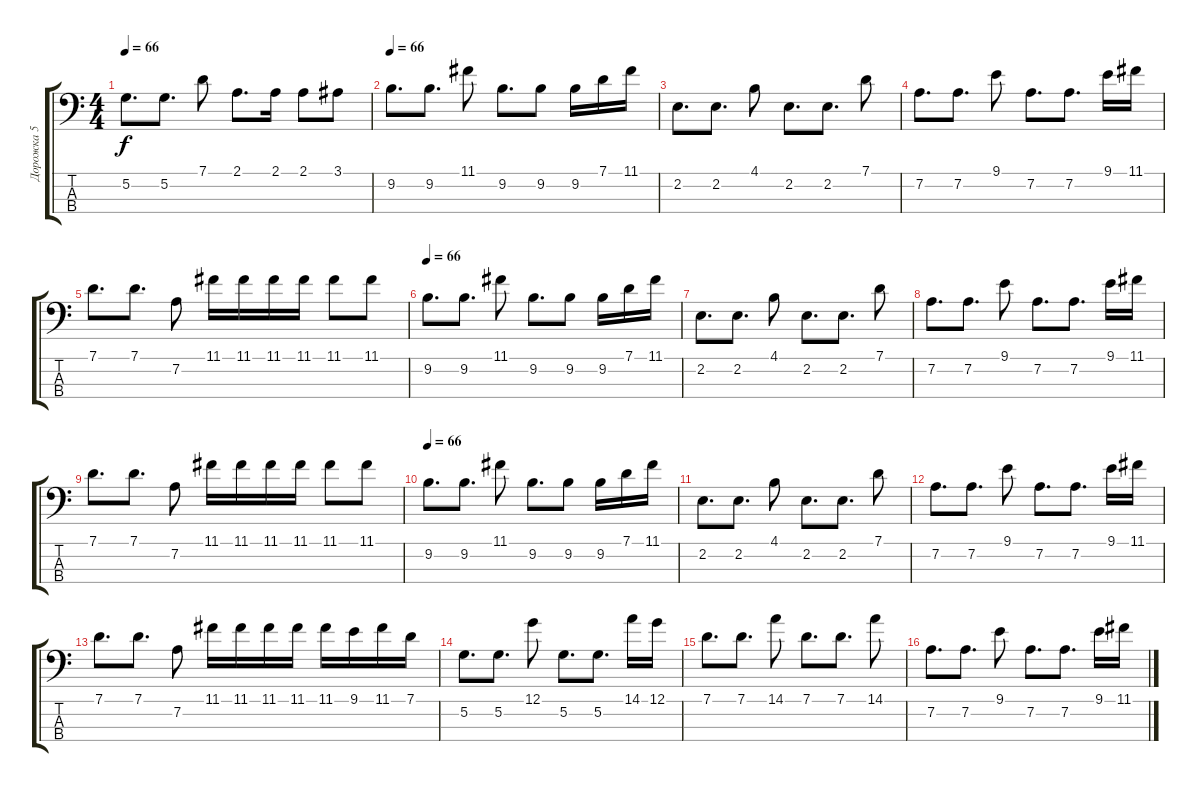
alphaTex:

\track ("Дорожка 5" "Дорожка 5") {instrument electricbassfinger}
\staff {score tabs}
\tuning (G2 D2 A1 E1) {hide}
\ts (4 4)
\tempo 66
\clef f4
\ks c
5.2.8{d dy f} 5.2.8{d} 7.1.8 2.1.8{d} 2.1.16 2.1.8 3.1.8 |
\tempo 66
9.2.8{d} 9.2.8{d} 11.1.8 9.2.8{d} 9.2.8 9.2.16 7.1.16 11.1.16 |
2.2.8{d} 2.2.8{d} 4.1.8 2.2.8{d} 2.2.8{d} 7.1.8 |
7.2.8{d} 7.2.8{d} 9.1.8 7.2.8{d} 7.2.8{d} 9.1.16 11.1.16 |
7.1.8{d} 7.1.8{d} 7.2.8 11.1.16 11.1.16 11.1.16 11.1.16 11.1.8 11.1.8 |
\tempo 66
9.2.8{d} 9.2.8{d} 11.1.8 9.2.8{d} 9.2.8 9.2.16 7.1.16 11.1.16 |
2.2.8{d} 2.2.8{d} 4.1.8 2.2.8{d} 2.2.8{d} 7.1.8 |
7.2.8{d} 7.2.8{d} 9.1.8 7.2.8{d} 7.2.8{d} 9.1.16 11.1.16 |
7.1.8{d} 7.1.8{d} 7.2.8 11.1.16 11.1.16 11.1.16 11.1.16 11.1.8 11.1.8 |
\tempo 66
9.2.8{d} 9.2.8{d} 11.1.8 9.2.8{d} 9.2.8 9.2.16 7.1.16 11.1.16 |
2.2.8{d} 2.2.8{d} 4.1.8 2.2.8{d} 2.2.8{d} 7.1.8 |
7.2.8{d} 7.2.8{d} 9.1.8 7.2.8{d} 7.2.8{d} 9.1.16 11.1.16 |
7.1.8{d} 7.1.8{d} 7.2.8 11.1.16 11.1.16 11.1.16 11.1.16 11.1.16 9.1.16 11.1.16 7.1.16 |
5.2.8{d} 5.2.8{d} 12.1.8 5.2.8{d} 5.2.8{d} 14.1.16 12.1.16 |
7.1.8{d} 7.1.8{d} 14.1.8 7.1.8{d} 7.1.8{d} 14.1.8 |
7.2.8{d} 7.2.8{d} 9.1.8 7.2.8{d} 7.2.8{d} 9.1.16 11.1.16
